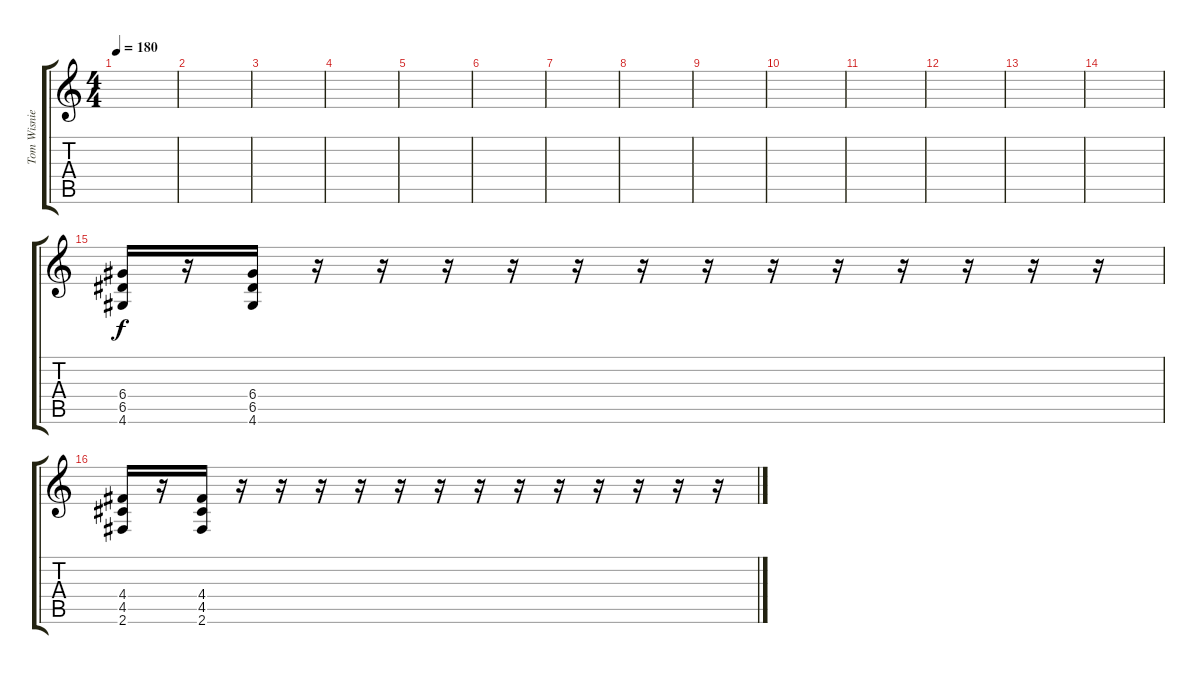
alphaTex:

\track ("Tom Wisniewski [Guitar 2]" "Tom Wisnie") {instrument distortionguitar}
\staff {score tabs}
\tuning (E4 B3 G3 D3 A2 E2) {hide}
\ts (4 4)
\tempo 180
\clef g2
\ks c
|
|
|
|
|
|
|
|
|
|
|
|
|
|
(6.4 6.5 4.6).16 r.16 (6.4 6.5 4.6).16 r.16 r.16 r.16 r.16 r.16 r.16 r.16 r.16 r.16 r.16 r.16 r.16 r.16 |
(4.4 4.5 2.6).16 r.16 (4.4 4.5 2.6).16 r.16 r.16 r.16 r.16 r.16 r.16 r.16 r.16 r.16 r.16 r.16 r.16 r.16
